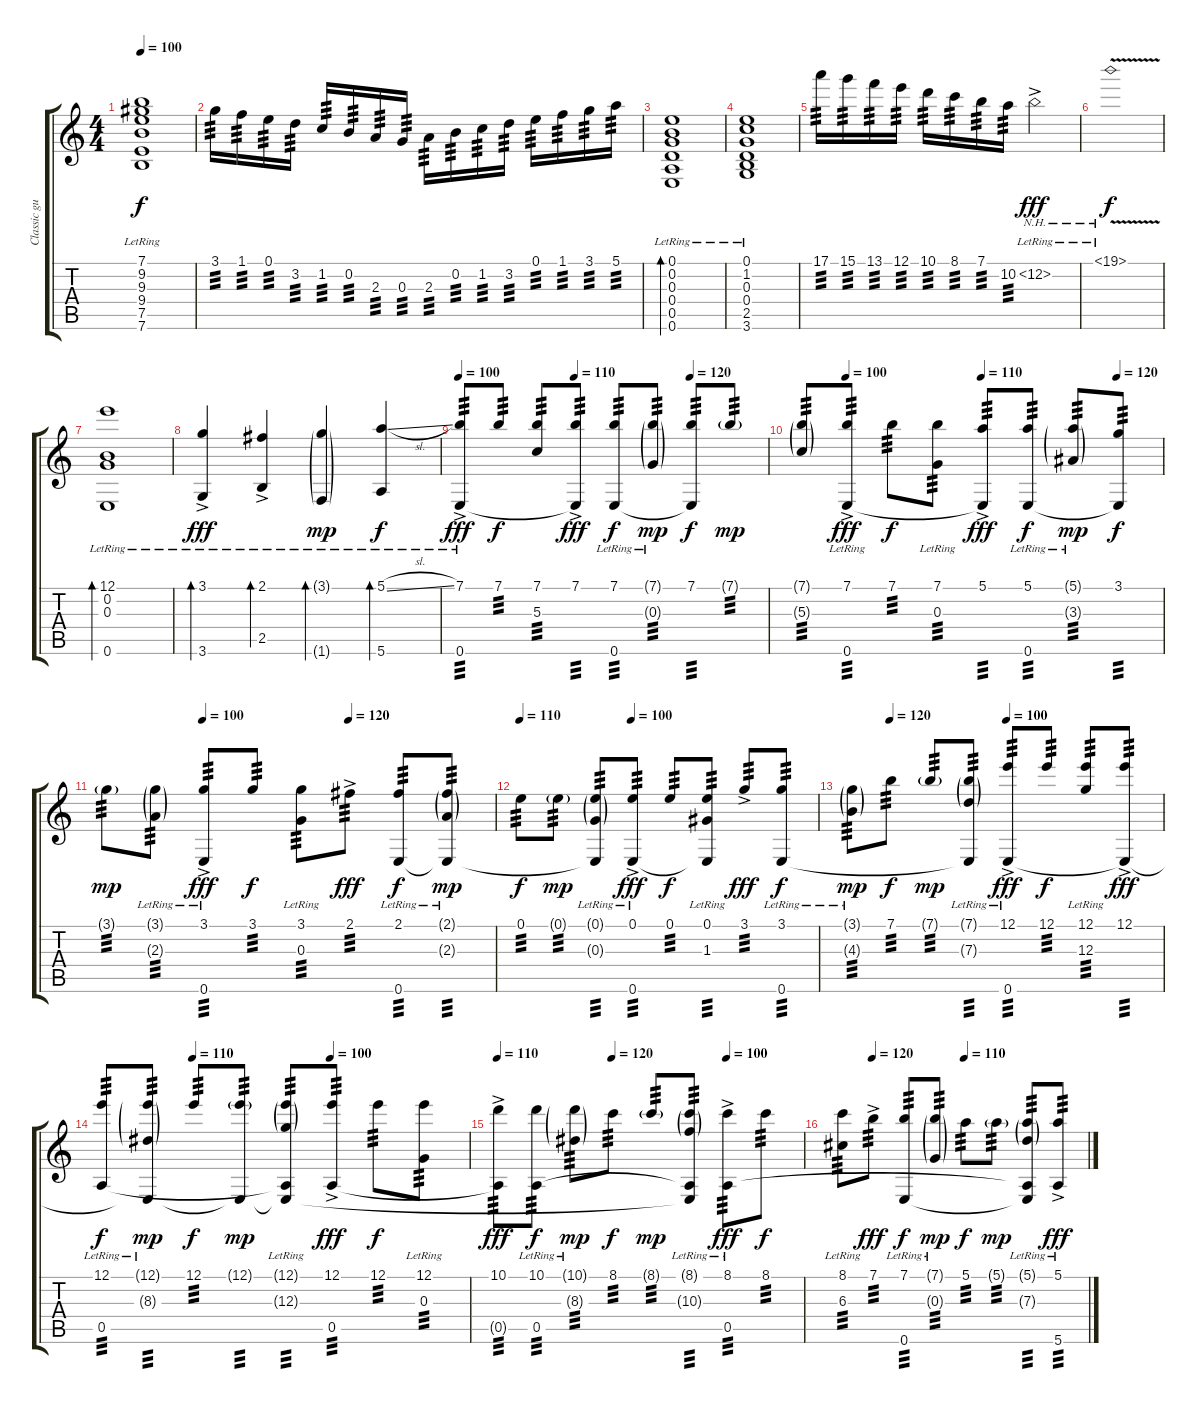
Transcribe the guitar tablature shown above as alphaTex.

\track ("Classic guitar" "Classic gu") {instrument acousticguitarnylon}
\staff {score tabs}
\tuning (E4 B3 G3 D3 A2 E2) {hide}
\ts (4 4)
\tempo 100
\clef g2
\ks c
(7.1{lr} 9.2{lr} 9.3{lr} 9.4{lr} 7.5{lr} 7.6{lr}).1{dy f} |
3.1.16{tp 3} 1.1.16{tp 3} 0.1.16{tp 3} 3.2.16{tp 3} 1.2.16{tp 3} 0.2.16{tp 3} 2.3.16{tp 3} 0.3.16{tp 3} 2.3.16{tp 3} 0.2.16{tp 3} 1.2.16{tp 3} 3.2.16{tp 3} 0.1.16{tp 3} 1.1.16{tp 3} 3.1.16{tp 3} 5.1.16{tp 3} |
(0.1{lr} 0.2{lr} 0.3{lr} 0.4{lr} 0.5{lr} 0.6{lr}).1{bd 480} |
(0.1{lr} 1.2{lr} 0.3{lr} 0.4{lr} 2.5{lr} 3.6{lr}).1 |
17.1.16{tp 3} 15.1.16{tp 3} 13.1.16{tp 3} 12.1.16{tp 3} 10.1.16{tp 3} 8.1.16{tp 3} 7.1.16{tp 3} 10.2.16{tp 3} 12.2{nh ac lr}.2{dy fff} |
19.1{nh v lr}.1{dy f} |
(12.1{lr} 0.2{lr} 0.3{lr} 0.6{lr}).1{bd 480} |
(3.1{ac lr} 3.6{ac lr}).4{bd 480 dy fff} (2.1{ac lr} 2.5{lr}).4{bd 480} (3.1{g lr} 1.6{g lr}).4{bd 480 dy mp} (5.1{sl} 5.6{lr}).4{bd 480 dy f} |
\tempo 100
\tempo (110 0.375)
\tempo (120 0.75)
(7.1{ac} 0.6{ac lr}).8{tp 3 dy fff} 7.1.8{tp 3 dy f} (7.1 5.3).8{tp 3} (7.1{ac} 0.6{t}).8{tp 3 dy fff} (7.1 0.6{lr}).8{tp 3 dy f} (7.1{g} 0.3{g lr}).8{tp 3 dy mp} (7.1 0.6{t}).8{tp 3 dy f} 7.1{g}.8{tp 3 dy mp} |
\tempo (100 0.125)
\tempo (110 0.5)
\tempo (120 0.875)
(7.1{g} 5.3{g}).8{tp 3} (7.1{ac} 0.6{ac lr}).8{tp 3 dy fff} 7.1.8{tp 3 dy f} (7.1 0.3{lr}).8{tp 3} (5.1{ac} 0.6{t}).8{tp 3 dy fff} (5.1 0.6{lr}).8{tp 3 dy f} (5.1{g} 3.3{g lr}).8{tp 3 dy mp} (3.1 0.6{t}).8{tp 3 dy f} |
\tempo (100 0.25)
\tempo (120 0.625)
3.1{g}.8{tp 3 dy mp} (3.1{g} 2.3{g lr}).8{tp 3} (3.1{ac} 0.6{ac lr}).8{tp 3 dy fff} 3.1.8{tp 3 dy f} (3.1 0.3{lr}).8{tp 3} 2.1{ac}.8{tp 3 dy fff} (2.1 0.6{lr}).8{tp 3 dy f} (2.1{g} 2.3{g lr} 0.6{t}).8{tp 3 dy mp} |
\tempo 110
\tempo (100 0.375)
0.1.8{tp 3 dy f} 0.1{g}.8{tp 3 dy mp} (0.1{g} 0.3{g lr} 0.6{t}).8{tp 3} (0.1{ac} 0.6{ac lr}).8{tp 3 dy fff} 0.1.8{tp 3 dy f} (0.1 1.3{lr} 0.6{t}).8{tp 3} 3.1{ac}.8{tp 3 dy fff} (3.1 0.6{lr}).8{tp 3 dy f} |
\tempo (120 0.125)
\tempo (100 0.5)
(3.1{g} 4.3{g lr}).8{tp 3 dy mp} 7.1.8{tp 3 dy f} 7.1{g}.8{tp 3 dy mp} (7.1{g} 7.3{g lr} 0.6{t}).8{tp 3} (12.1{ac} 0.6{ac lr}).8{tp 3 dy fff} 12.1.8{tp 3 dy f} (12.1 12.3{lr}).8{tp 3} (12.1{ac} 0.6{t}).8{tp 3 dy fff} |
\tempo (110 0.25)
\tempo (100 0.625)
(12.1 0.5{lr}).8{tp 3 dy f} (12.1{g} 8.3{g lr} 0.6{t}).8{tp 3 dy mp} 12.1.8{tp 3 dy f} (12.1{g} 0.6{t}).8{tp 3 dy mp} (12.1{g} 12.3{g lr} 0.5{t} 0.6{t}).8{tp 3} (12.1{ac} 0.5{ac}).8{tp 3 dy fff} 12.1.8{tp 3 dy f} (12.1 0.3{lr}).8{tp 3} |
\tempo 110
\tempo (120 0.375)
\tempo (100 0.75)
(10.1{ac} 0.5{t}).8{tp 3 dy fff} (10.1 0.5{lr}).8{tp 3 dy f} (10.1{g} 8.3{g lr}).8{tp 3 dy mp} 8.1.8{tp 3 dy f} 8.1{g}.8{tp 3 dy mp} (8.1{g} 10.3{g lr} 0.5{t} 0.6{t}).8{tp 3} (8.1{ac} 0.5{ac lr}).8{tp 3 dy fff} 8.1.8{tp 3 dy f} |
\tempo (120 0.125)
\tempo (110 0.5)
(8.1 6.3{lr}).8{tp 3} 7.1{ac}.8{tp 3 dy fff} (7.1 0.6{lr}).8{tp 3 dy f} (7.1{g} 0.3{g lr}).8{tp 3 dy mp} 5.1.8{tp 3 dy f} 5.1{g}.8{tp 3 dy mp} (5.1{g} 7.3{g lr} 0.5{t} 0.6{t}).8{tp 3} (5.1{ac} 5.6{ac lr}).8{tp 3 dy fff}
